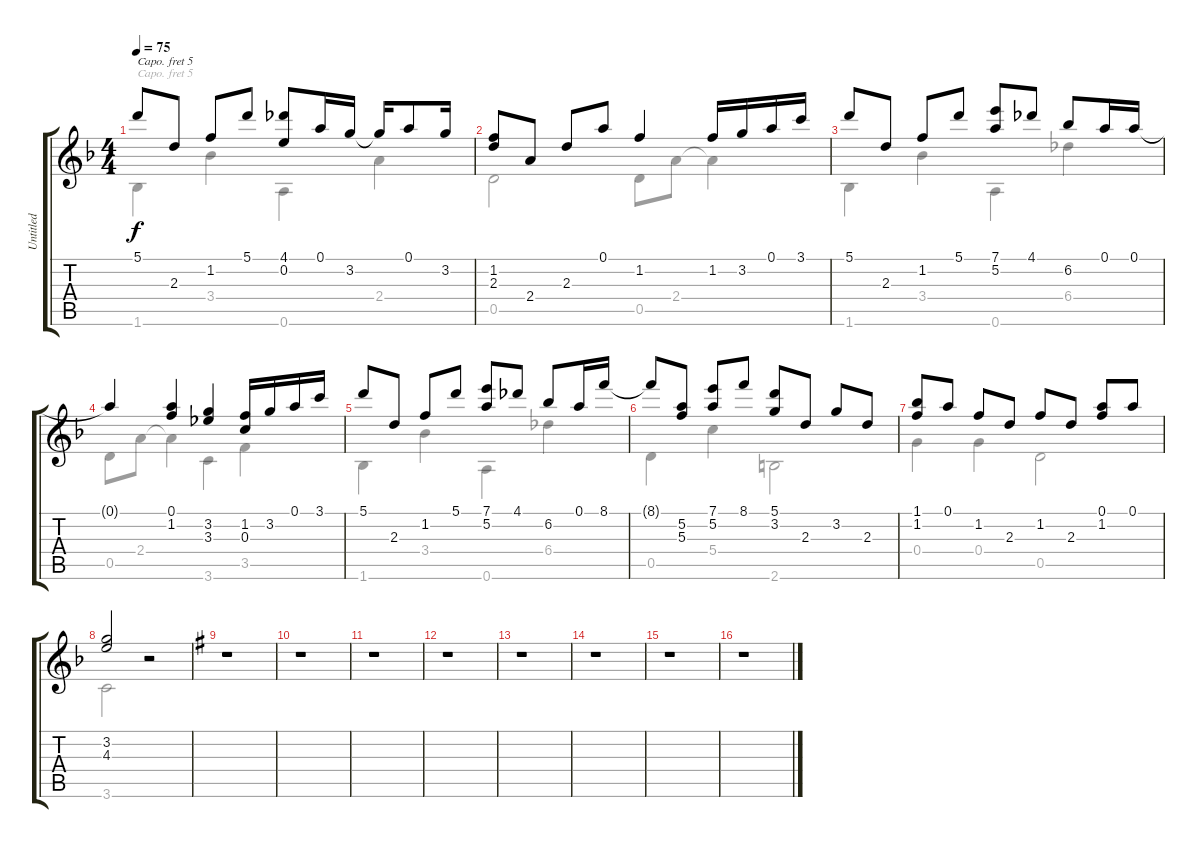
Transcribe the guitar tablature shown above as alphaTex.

\track ("Untitled" "Untitled") {instrument acousticguitarnylon}
\staff {score tabs}
\capo 5
\tuning (E4 B3 G3 D3 A2 E2) {hide}
\voice
\ts (4 4)
\tempo 75
\clef g2
\ks f
5.1.8{dy f} 2.3.8 1.2.8 5.1.8 (4.1 0.2).8 0.1.16 3.2.16 3.2{t}.16 0.1.8 3.2.16 |
(1.2 2.3).8 2.4.8 2.3.8 0.1.8 1.2.4 1.2.16 3.2.16 0.1.16 3.1.16 |
5.1.8 2.3.8 1.2.8 5.1.8 (7.1 5.2).8 4.1.8 6.2.8 0.1.16 0.1.16 |
0.1{t}.4 (0.1 1.2).4 (3.2 3.3).4 (1.2 0.3).16 3.2.16 0.1.16 3.1.16 |
5.1.8 2.3.8 1.2.8 5.1.8 (7.1 5.2).8 4.1.8 6.2.8 0.1.16 8.1.16 |
8.1{t}.8 (5.2 5.3).8 (7.1 5.2).8 8.1.8 (5.1 3.2).8 2.3.8 3.2.8 2.3.8 |
(1.1 1.2).8 0.1.8 1.2.8 2.3.8 1.2.8 2.3.8 (0.1 1.2).8 0.1.8 |
(3.2 4.3).2 r.2 |
\ks g
r.1 |
r.1 |
r.1 |
r.1 |
r.1 |
r.1 |
r.1 |
r.1
\voice
\clef g2
\ottava regular
\simile none
\ks f
1.6.4{dy f} 3.4.4 0.6.4 2.4.4 |
0.5.2 0.5.8 2.4.8 2.4{t}.4 |
1.6.4 3.4.4 0.6.4 6.4.4 |
0.5.8 2.4.8 2.4{t}.4 3.6.4 3.5.4 |
1.6.4 3.4.4 0.6.4 6.4.4 |
0.5.4 5.4.4 2.6.2 |
0.4.4 0.4.4 0.5.2 |
3.6.2 |
\ks g
|
|
|
|
|
|
|
